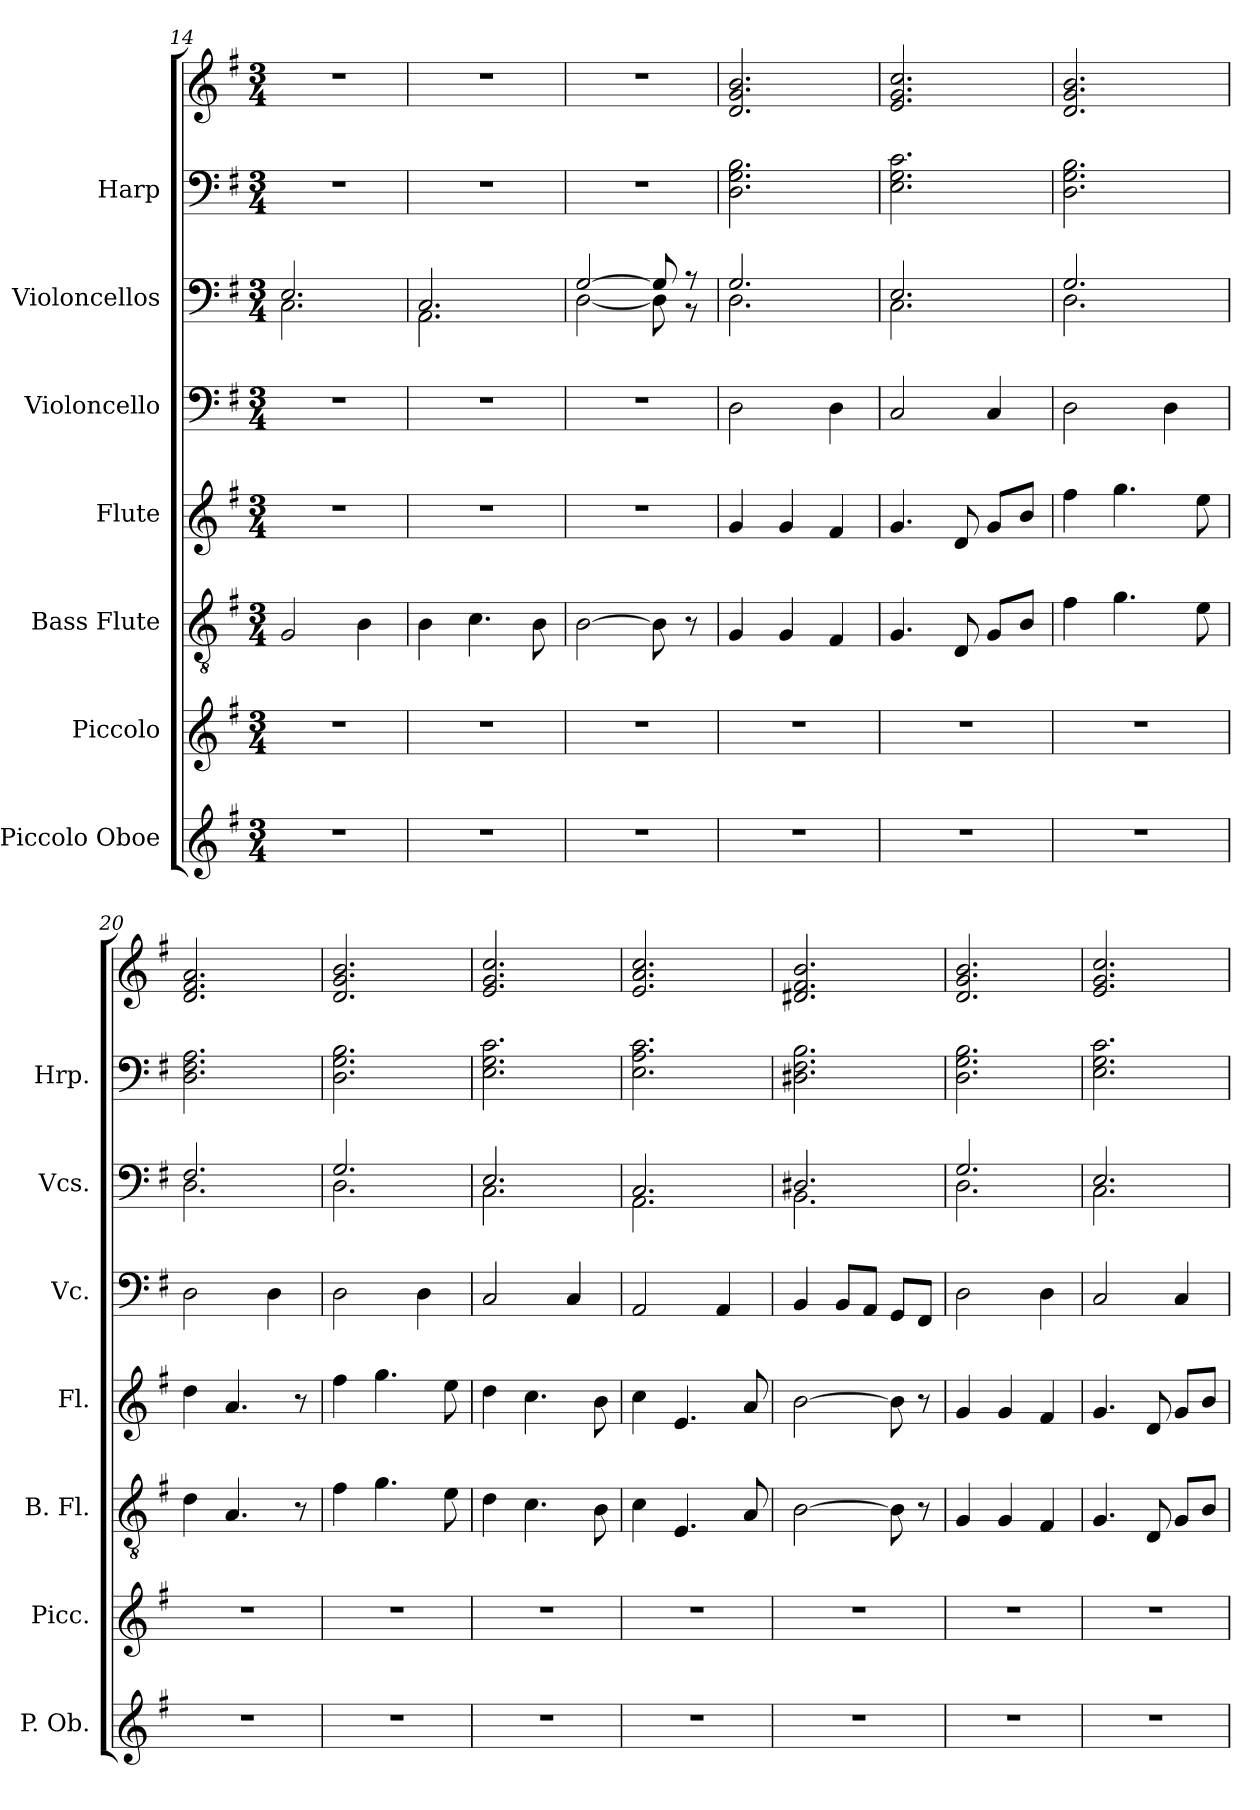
**kern	**kern	**kern	**kern	**kern	**kern	**kern	**kern
*part7	*part6	*part5	*part4	*part3	*part2	*part1	*part1
*staff8	*staff7	*staff6	*staff5	*staff4	*staff3	*staff2	*staff1
*I"Piccolo Oboe	*I"Piccolo	*I"Bass Flute	*I"Flute	*I"Violoncello	*I"Violoncellos	*I"Harp	*
*I'P. Ob.	*I'Picc.	*I'B. Fl.	*I'Fl.	*I'Vc.	*I'Vcs.	*I'Hrp.	*
!!LO:PB:g=z
*clefG2	*clefG2	*clefGv2	*clefG2	*clefF4	*clefF4	*clefF4	*clefG2
*ITrd-2c-3	*ITrd-7c-12	*	*	*	*	*	*
*k[b-e-]	*k[f#]	*k[f#]	*k[f#]	*k[f#]	*k[f#]	*k[f#]	*k[f#]
*M3/4	*M3/4	*M3/4	*M3/4	*M3/4	*M3/4	*M3/4	*M3/4
=14	=14	=14	=14	=14	=14	=14	=14
*	*	*	*	*	*^	*	*
2.r	2.r	2G/	2.r	2.r	2.E/	2.C\	2.r	2.r
.	.	4B\	.	.	.	.	.	.
=15	=15	=15	=15	=15	=15	=15	=15	=15
2.r	2.r	4B\	2.r	2.r	2.C/	2.AA\	2.r	2.r
.	.	4.c\	.	.	.	.	.	.
.	.	8B\	.	.	.	.	.	.
=16	=16	=16	=16	=16	=16	=16	=16	=16
2.r	2.r	[2B\	2.r	2.r	[2G/	[2D\	2.r	2.r
.	.	8B\]	.	.	8G/]	8D\]	.	.
.	.	8r	.	.	8r	8r	.	.
=17	=17	=17	=17	=17	=17	=17	=17	=17
2.r	2.r	4G/	4g/	2D\	2.G/	2.D\	2.D\ 2.G\ 2.B\	2.d/ 2.g/ 2.b/
.	.	4G/	4g/	.	.	.	.	.
.	.	4F#/	4f#/	4D\	.	.	.	.
=18	=18	=18	=18	=18	=18	=18	=18	=18
2.r	2.r	4.G/	4.g/	2C/	2.E/	2.C\	2.E\ 2.G\ 2.c\	2.e/ 2.g/ 2.cc/
.	.	8D/	8d/	.	.	.	.	.
.	.	8G/L	8g/L	4C/	.	.	.	.
.	.	8B/J	8b/J	.	.	.	.	.
=19	=19	=19	=19	=19	=19	=19	=19	=19
2.r	2.r	4f#\	4ff#\	2D\	2.G/	2.D\	2.D\ 2.G\ 2.B\	2.d/ 2.g/ 2.b/
.	.	4.g\	4.gg\	.	.	.	.	.
.	.	.	.	4D\	.	.	.	.
.	.	8e\	8ee\	.	.	.	.	.
=20	=20	=20	=20	=20	=20	=20	=20	=20
2.r	2.r	4d\	4dd\	2D\	2.F#/	2.D\	2.D\ 2.F#\ 2.A\	2.d/ 2.f#/ 2.a/
.	.	4.A/	4.a/	.	.	.	.	.
.	.	.	.	4D\	.	.	.	.
.	.	8r	8r	.	.	.	.	.
=21	=21	=21	=21	=21	=21	=21	=21	=21
2.r	2.r	4f#\	4ff#\	2D\	2.G/	2.D\	2.D\ 2.G\ 2.B\	2.d/ 2.g/ 2.b/
.	.	4.g\	4.gg\	.	.	.	.	.
.	.	.	.	4D\	.	.	.	.
.	.	8e\	8ee\	.	.	.	.	.
=22	=22	=22	=22	=22	=22	=22	=22	=22
2.r	2.r	4d\	4dd\	2C/	2.E/	2.C\	2.E\ 2.G\ 2.c\	2.e/ 2.g/ 2.cc/
.	.	4.c\	4.cc\	.	.	.	.	.
.	.	.	.	4C/	.	.	.	.
.	.	8B\	8b\	.	.	.	.	.
!!LO:PB:g=z
=23	=23	=23	=23	=23	=23	=23	=23	=23
2.r	2.r	4c\	4cc\	2AA/	2.C/	2.AA\	2.E\ 2.A\ 2.c\	2.e/ 2.a/ 2.cc/
.	.	4.E/	4.e/	.	.	.	.	.
.	.	.	.	4AA/	.	.	.	.
.	.	8A/	8a/	.	.	.	.	.
=24	=24	=24	=24	=24	=24	=24	=24	=24
2.r	2.r	[2B\	[2b\	4BB/	2.D#X/	2.BB\	2.D#X\ 2.F#\ 2.B\	2.d#X/ 2.f#/ 2.b/
.	.	.	.	8BB/L	.	.	.	.
.	.	.	.	8AA/J	.	.	.	.
.	.	8B\]	8b\]	8GG/L	.	.	.	.
.	.	8r	8r	8FF#/J	.	.	.	.
=25	=25	=25	=25	=25	=25	=25	=25	=25
2.r	2.r	4G/	4g/	2D\	2.G/	2.D\	2.D\ 2.G\ 2.B\	2.d/ 2.g/ 2.b/
.	.	4G/	4g/	.	.	.	.	.
.	.	4F#/	4f#/	4D\	.	.	.	.
=26	=26	=26	=26	=26	=26	=26	=26	=26
2.r	2.r	4.G/	4.g/	2C/	2.E/	2.C\	2.E\ 2.G\ 2.c\	2.e/ 2.g/ 2.cc/
.	.	8D/	8d/	.	.	.	.	.
.	.	8G/L	8g/L	4C/	.	.	.	.
.	.	8B/J	8b/J	.	.	.	.	.
*	*	*	*	*	*v	*v	*	*
=	=	=	=	=	=	=	=
*-	*-	*-	*-	*-	*-	*-	*-
